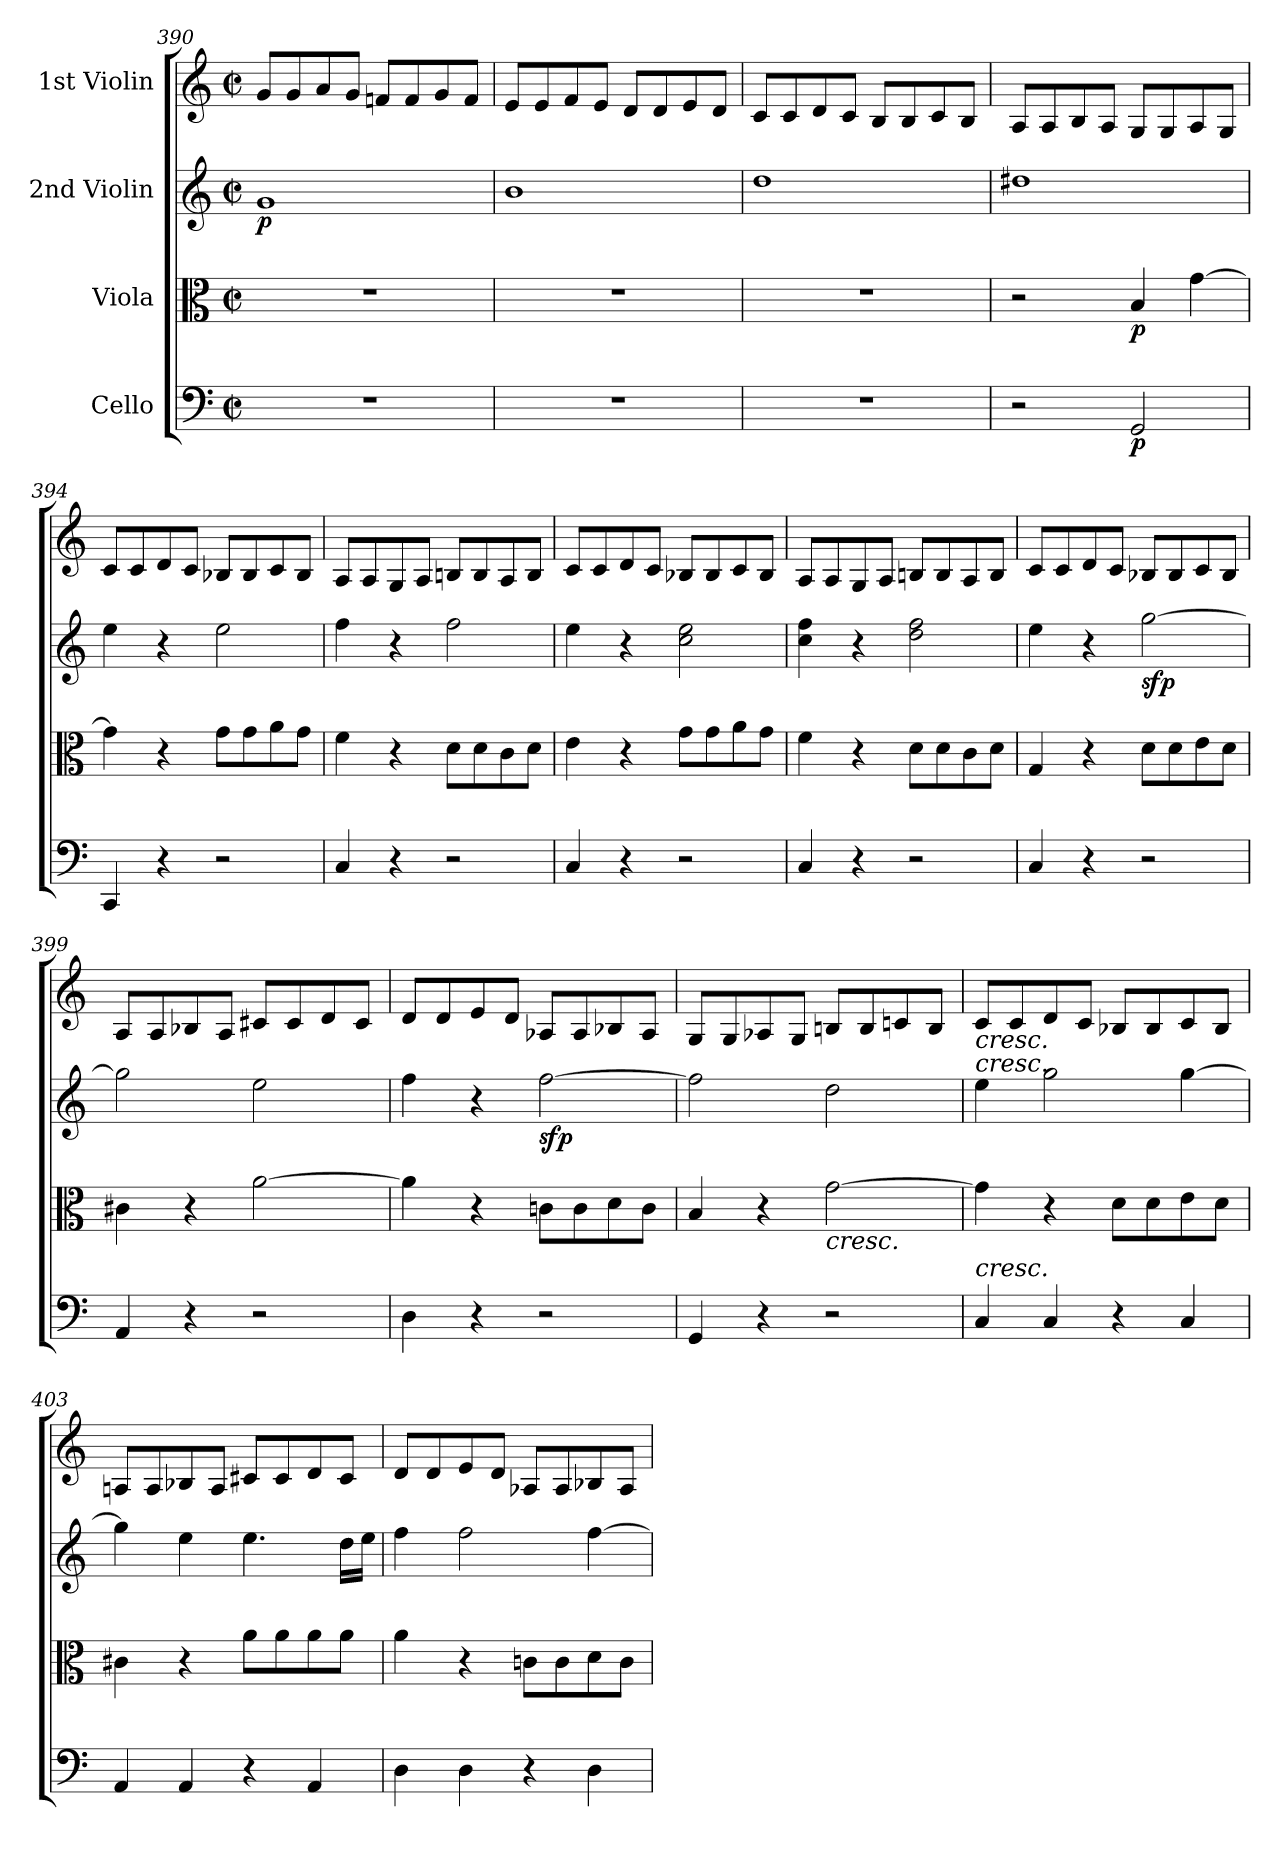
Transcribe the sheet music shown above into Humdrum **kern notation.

**kern	**dynam	**kern	**dynam	**kern	**dynam	**kern
*part4	*part4	*part3	*part3	*part2	*part2	*part1
*staff4	*staff4	*staff3	*staff3	*staff2	*staff2	*staff1
*I"Cello	*	*I"Viola	*	*I"2nd Violin	*	*I"1st Violin
*clefF4	*	*clefC3	*	*clefG2	*	*clefG2
*k[]	*	*k[]	*	*k[]	*	*k[]
*M2/2	*	*M2/2	*	*M2/2	*	*M2/2
*met(c|)	*	*met(c|)	*	*met(c|)	*	*met(c|)
=390	=390	=390	=390	=390	=390	=390
!	!	!	!	!	!LO:DY:b	!
1r	.	1r	.	1g	p	8g/L
.	.	.	.	.	.	8g/
.	.	.	.	.	.	8a/
.	.	.	.	.	.	8g/J
.	.	.	.	.	.	8fn/L
.	.	.	.	.	.	8f/
.	.	.	.	.	.	8g/
.	.	.	.	.	.	8f/J
!!LO:LB:g=z
=391	=391	=391	=391	=391	=391	=391
1r	.	1r	.	1b	.	8e/L
.	.	.	.	.	.	8e/
.	.	.	.	.	.	8f/
.	.	.	.	.	.	8e/J
.	.	.	.	.	.	8d/L
.	.	.	.	.	.	8d/
.	.	.	.	.	.	8e/
.	.	.	.	.	.	8d/J
=392	=392	=392	=392	=392	=392	=392
1r	.	1r	.	1dd	.	8c/L
.	.	.	.	.	.	8c/
.	.	.	.	.	.	8d/
.	.	.	.	.	.	8c/J
.	.	.	.	.	.	8B/L
.	.	.	.	.	.	8B/
.	.	.	.	.	.	8c/
.	.	.	.	.	.	8B/J
!!LO:LB:g=z
=393	=393	=393	=393	=393	=393	=393
2r	.	2r	.	1dd#X	.	8A/L
.	.	.	.	.	.	8A/
.	.	.	.	.	.	8B/
.	.	.	.	.	.	8A/J
!	!LO:DY:b	!	!LO:DY:b	!	!	!
2GG/	p	4B/	p	.	.	8G/L
.	.	.	.	.	.	8G/
.	.	[4g\	.	.	.	8A/
.	.	.	.	.	.	8G/J
=394	=394	=394	=394	=394	=394	=394
4CC/	.	4g\]	.	4ee\	.	8c/L
.	.	.	.	.	.	8c/
4r	.	4r	.	4r	.	8d/
.	.	.	.	.	.	8c/J
2r	.	8g\L	.	2ee\	.	8B-X/L
.	.	8g\	.	.	.	8B-/
.	.	8a\	.	.	.	8c/
.	.	8g\J	.	.	.	8B-/J
=395	=395	=395	=395	=395	=395	=395
4C/	.	4f\	.	4ff\	.	8A/L
.	.	.	.	.	.	8A/
4r	.	4r	.	4r	.	8G/
.	.	.	.	.	.	8A/J
2r	.	8d\L	.	2ff\	.	8Bn/L
.	.	8d\	.	.	.	8B/
.	.	8c\	.	.	.	8A/
.	.	8d\J	.	.	.	8B/J
!!LO:PB:g=z
=396	=396	=396	=396	=396	=396	=396
4C/	.	4e\	.	4ee\	.	8c/L
.	.	.	.	.	.	8c/
4r	.	4r	.	4r	.	8d/
.	.	.	.	.	.	8c/J
2r	.	8g\L	.	2cc\ 2ee\	.	8B-X/L
.	.	8g\	.	.	.	8B-/
.	.	8a\	.	.	.	8c/
.	.	8g\J	.	.	.	8B-/J
=397	=397	=397	=397	=397	=397	=397
4C/	.	4f\	.	4cc\ 4ff\	.	8A/L
.	.	.	.	.	.	8A/
4r	.	4r	.	4r	.	8G/
.	.	.	.	.	.	8A/J
2r	.	8d\L	.	2dd\ 2ff\	.	8Bn/L
.	.	8d\	.	.	.	8B/
.	.	8c\	.	.	.	8A/
.	.	8d\J	.	.	.	8B/J
=398	=398	=398	=398	=398	=398	=398
4C/	.	4G/	.	4ee\	.	8c/L
.	.	.	.	.	.	8c/
4r	.	4r	.	4r	.	8d/
.	.	.	.	.	.	8c/J
!	!	!	!	!	!LO:DY:b	!
2r	.	8d\L	.	[2gg\	sfp	8B-X/L
.	.	8d\	.	.	.	8B-/
.	.	8e\	.	.	.	8c/
.	.	8d\J	.	.	.	8B-/J
!!LO:LB:g=z
=399	=399	=399	=399	=399	=399	=399
4AA/	.	4c#X\	.	2gg\]	.	8A/L
.	.	.	.	.	.	8A/
4r	.	4r	.	.	.	8B-X/
.	.	.	.	.	.	8A/J
2r	.	[2a\	.	2ee\	.	8c#X/L
.	.	.	.	.	.	8c#/
.	.	.	.	.	.	8d/
.	.	.	.	.	.	8c#/J
!!LO:LB:g=z
=400	=400	=400	=400	=400	=400	=400
4D\	.	4a\]	.	4ff\	.	8d/L
.	.	.	.	.	.	8d/
4r	.	4r	.	4r	.	8e/
.	.	.	.	.	.	8d/J
!	!	!	!	!	!LO:DY:b	!
2r	.	8cn\L	.	[2ff\	sfp	8A-X/L
.	.	8c\	.	.	.	8A-/
.	.	8d\	.	.	.	8B-X/
.	.	8c\J	.	.	.	8A-/J
=401	=401	=401	=401	=401	=401	=401
4GG/	.	4B/	.	2ff\]	.	8G/L
.	.	.	.	.	.	8G/
4r	.	4r	.	.	.	8A-X/
.	.	.	.	.	.	8G/J
!	!	!LO:TX:b:i:t=cresc.	!	!	!	!
2r	.	[2g\	.	2dd\	.	8Bn/L
.	.	.	.	.	.	8B/
.	.	.	.	.	.	8cn/
.	.	.	.	.	.	8B/J
=402	=402	=402	=402	=402	=402	=402
!	!	!	!	!	!	!LO:TX:b:i:t=cresc.
!	!	!	!	!LO:TX:a:i:t=cresc.	!	!
!LO:TX:a:i:t=cresc.	!	!	!	!	!	!
4C/	.	4g\]	.	4ee\	.	8c/L
.	.	.	.	.	.	8c/
4C/	.	4r	.	2gg\	.	8d/
.	.	.	.	.	.	8c/J
4r	.	8d\L	.	.	.	8B-X/L
.	.	8d\	.	.	.	8B-/
4C/	.	8e\	.	[4gg\	.	8c/
.	.	8d\J	.	.	.	8B-/J
!!LO:PB:g=z
=403	=403	=403	=403	=403	=403	=403
4AA/	.	4c#X\	.	4gg\]	.	8An/L
.	.	.	.	.	.	8A/
4AA/	.	4r	.	4ee\	.	8B-X/
.	.	.	.	.	.	8A/J
4r	.	8a\L	.	4.ee\	.	8c#X/L
.	.	8a\	.	.	.	8c#/
4AA/	.	8a\	.	.	.	8d/
.	.	8a\J	.	16dd\LL	.	8c#/J
.	.	.	.	16ee\JJ	.	.
=404	=404	=404	=404	=404	=404	=404
4D\	.	4a\	.	4ff\	.	8d/L
.	.	.	.	.	.	8d/
4D\	.	4r	.	2ff\	.	8e/
.	.	.	.	.	.	8d/J
4r	.	8cn\L	.	.	.	8A-X/L
.	.	8c\	.	.	.	8A-/
4D\	.	8d\	.	[4ff\	.	8B-X/
.	.	8c\J	.	.	.	8A-/J
=	=	=	=	=	=	=
*-	*-	*-	*-	*-	*-	*-
